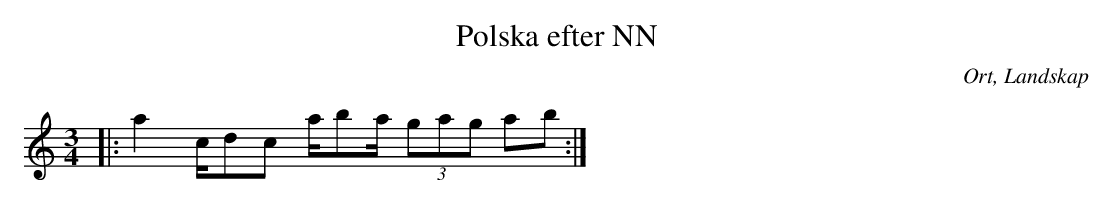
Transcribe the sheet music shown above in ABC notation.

X:1
T:Polska efter NN
O:Ort, Landskap
M:3/4
L:1/8
K:C
|: a2 c/dc a/ba/ (3gag ab  :|
